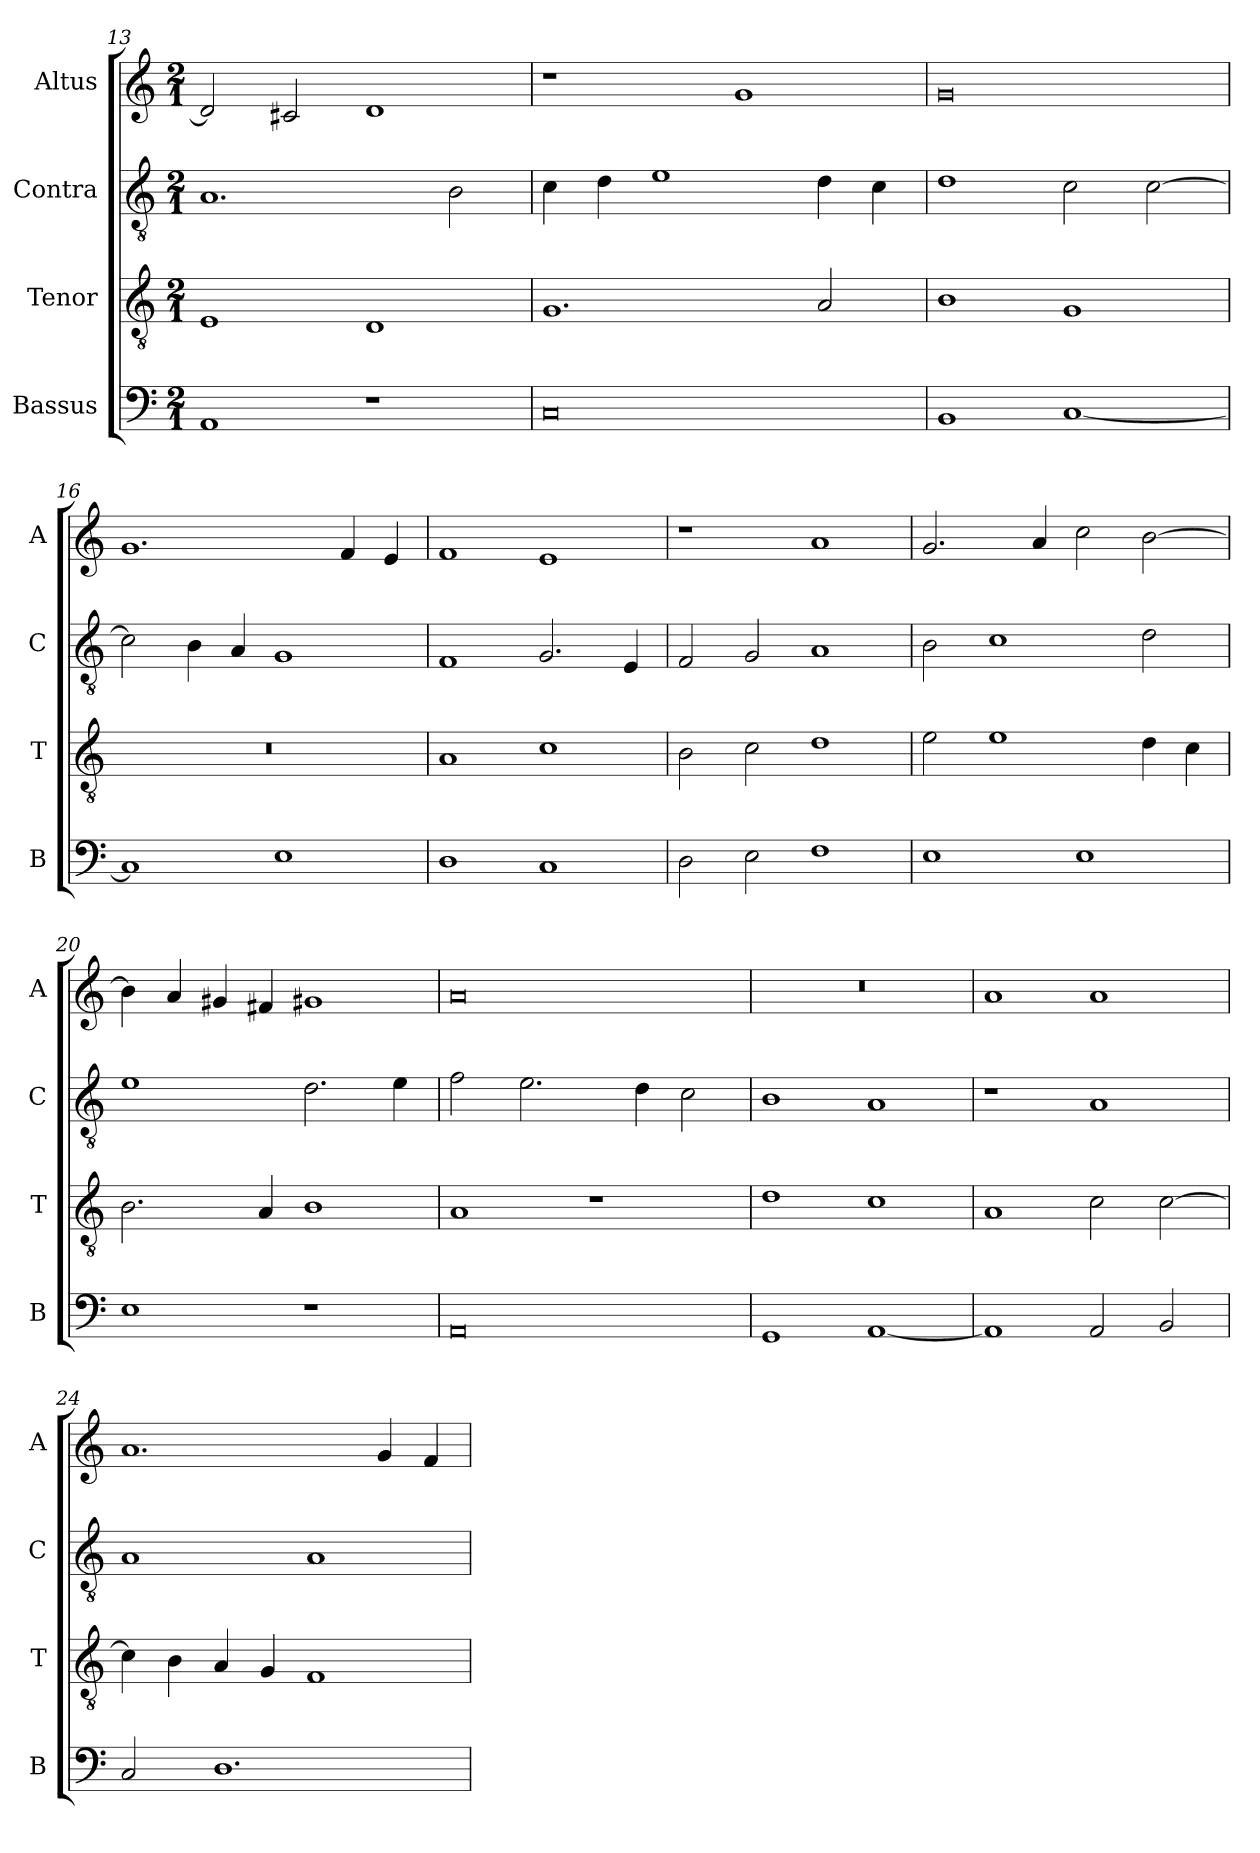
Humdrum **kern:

**kern	**kern	**kern	**kern
*part4	*part3	*part2	*part1
*staff4	*staff3	*staff2	*staff1
*I"Bassus	*I"Tenor	*I"Contra	*I"Altus
*I'B	*I'T	*I'C	*I'A
*clefF4	*clefGv2	*clefGv2	*clefG2
*k[]	*k[]	*k[]	*k[]
*M2/1	*M2/1	*M2/1	*M2/1
=13	=13	=13	=13
1AA	1E	1.A	2d/]
.	.	.	2c#X/
1r	1D	.	1d
.	.	2B\	.
=14	=14	=14	=14
0C	1.G	4c\	1r
.	.	4d\	.
.	.	1e	.
.	.	.	1g
.	2A/	4d\	.
.	.	4c\	.
=15	=15	=15	=15
1BB	1B	1d	0g
[1C	1G	2c\	.
.	.	[2c\	.
=16	=16	=16	=16
1C]	0r	2c\]	1.g
.	.	4B\	.
.	.	4A/	.
1E	.	1G	.
.	.	.	4f/
.	.	.	4e/
=17	=17	=17	=17
1D	1A	1F	1f
1C	1c	2.G/	1e
.	.	4E/	.
=18	=18	=18	=18
2D\	2B\	2F/	1r
2E\	2c\	2G/	.
1F	1d	1A	1a
=19	=19	=19	=19
1E	2e\	2B\	2.g/
.	1e	1c	.
.	.	.	4a/
1E	.	.	2cc\
.	4d\	2d\	[2b\
.	4c\	.	.
=20	=20	=20	=20
1E	2.B\	1e	4b\]
.	.	.	4a/
.	.	.	4g#X/
.	4A/	.	4f#X/
1r	1B	2.d\	1g#X
.	.	4e\	.
=21	=21	=21	=21
0AA	1A	2f\	0a
.	.	2.e\	.
.	1r	.	.
.	.	4d\	.
.	.	2c\	.
=22	=22	=22	=22
1GG	1d	1B	0r
[1AA	1c	1A	.
=23	=23	=23	=23
1AA]	1A	1r	1a
2AA/	2c\	1A	1a
2BB/	[2c\	.	.
=24	=24	=24	=24
2C/	4c\]	1A	1.a
.	4B\	.	.
1.D	4A/	.	.
.	4G/	.	.
.	1F	1A	.
.	.	.	4g/
.	.	.	4f/
=	=	=	=
*-	*-	*-	*-
